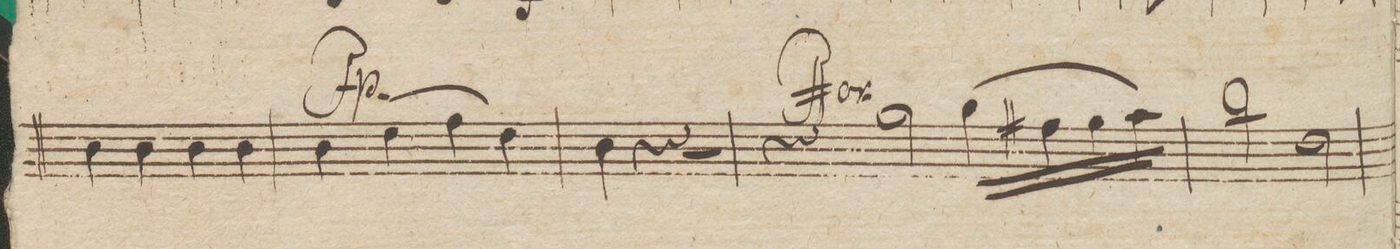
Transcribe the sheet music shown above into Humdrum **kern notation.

**kern	**dynam
*I"Viole.	*
*clefC3	*
*k[]	*
*met(c)	*
*M4/4	*
4c\	.
4c\	.
4c\	.
4c\	.
=47	=47
4c\	fp
(4e\	.
4g\	.
4e\)	.
=48	=48
4c\	.
4r	.
2r	.
=49	=49
4r	ff
2a\	.
(16a\LL	.
16g#X\	.
16a\	.
16b\JJ)	.
=50	=50
2cc\	.
2e\	.
=51	=51
*-	*-
